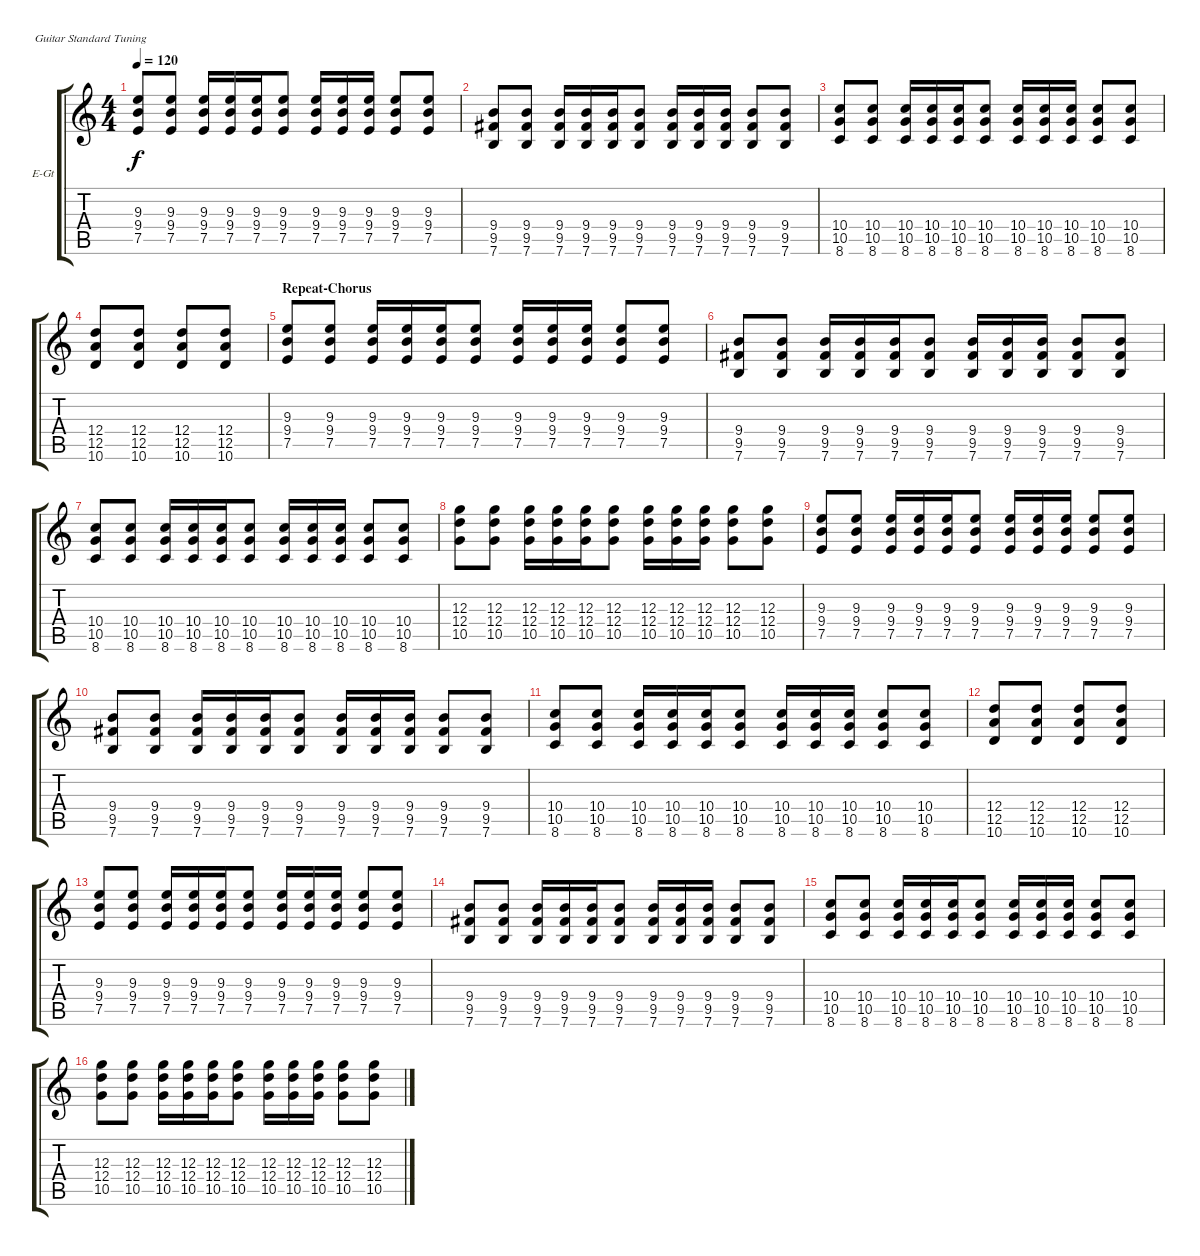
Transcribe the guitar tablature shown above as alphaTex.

\defaultSystemsLayout 4
\bracketExtendMode groupsimilarinstruments
\firstSystemTrackNameOrientation horizontal
\otherSystemsTrackNameOrientation horizontal
\track ("Rythm Gt" "E-Gt") {instrument electricguitarclean}
\staff {score tabs}
\tuning (E4 B3 G3 D3 A2 E2)
\ts (4 4)
\tempo 120
\clef g2
\ks c
(7.5 9.4 9.3).8{dy f} (7.5 9.4 9.3).8 (7.5 9.4 9.3).16 (7.5 9.4 9.3).16 (7.5 9.4 9.3).16 (7.5 9.4 9.3).8 (7.5 9.4 9.3).16 (7.5 9.4 9.3).16 (7.5 9.4 9.3).16 (7.5 9.4 9.3).8 (7.5 9.4 9.3).8 |
(7.6 9.5 9.4).8 (7.6 9.5 9.4).8 (7.6 9.5 9.4).16 (7.6 9.5 9.4).16 (7.6 9.5 9.4).16 (7.6 9.5 9.4).8 (7.6 9.5 9.4).16 (7.6 9.5 9.4).16 (7.6 9.5 9.4).16 (7.6 9.5 9.4).8 (7.6 9.5 9.4).8 |
(8.6 10.5 10.4).8 (8.6 10.5 10.4).8 (8.6 10.5 10.4).16 (8.6 10.5 10.4).16 (8.6 10.5 10.4).16 (8.6 10.5 10.4).8 (8.6 10.5 10.4).16 (8.6 10.5 10.4).16 (8.6 10.5 10.4).16 (8.6 10.5 10.4).8 (8.6 10.5 10.4).8 |
(12.4 10.6 12.5).8 (12.4 10.6 12.5).8 (12.4 10.6 12.5).8 (12.4 10.6 12.5).8 |
\section ("" "Repeat-Chorus")
(7.5 9.4 9.3).8 (7.5 9.4 9.3).8 (7.5 9.4 9.3).16 (7.5 9.4 9.3).16 (7.5 9.4 9.3).16 (7.5 9.4 9.3).8 (7.5 9.4 9.3).16 (7.5 9.4 9.3).16 (7.5 9.4 9.3).16 (7.5 9.4 9.3).8 (7.5 9.4 9.3).8 |
(7.6 9.5 9.4).8 (7.6 9.5 9.4).8 (7.6 9.5 9.4).16 (7.6 9.5 9.4).16 (7.6 9.5 9.4).16 (7.6 9.5 9.4).8 (7.6 9.5 9.4).16 (7.6 9.5 9.4).16 (7.6 9.5 9.4).16 (7.6 9.5 9.4).8 (7.6 9.5 9.4).8 |
(8.6 10.5 10.4).8 (8.6 10.5 10.4).8 (8.6 10.5 10.4).16 (8.6 10.5 10.4).16 (8.6 10.5 10.4).16 (8.6 10.5 10.4).8 (8.6 10.5 10.4).16 (8.6 10.5 10.4).16 (8.6 10.5 10.4).16 (8.6 10.5 10.4).8 (8.6 10.5 10.4).8 |
(10.5 12.4 12.3).8 (10.5 12.4 12.3).8 (10.5 12.4 12.3).16 (10.5 12.4 12.3).16 (10.5 12.4 12.3).16 (10.5 12.4 12.3).8 (10.5 12.4 12.3).16 (10.5 12.4 12.3).16 (10.5 12.4 12.3).16 (10.5 12.4 12.3).8 (10.5 12.4 12.3).8 |
(7.5 9.4 9.3).8 (7.5 9.4 9.3).8 (7.5 9.4 9.3).16 (7.5 9.4 9.3).16 (7.5 9.4 9.3).16 (7.5 9.4 9.3).8 (7.5 9.4 9.3).16 (7.5 9.4 9.3).16 (7.5 9.4 9.3).16 (7.5 9.4 9.3).8 (7.5 9.4 9.3).8 |
(7.6 9.5 9.4).8 (7.6 9.5 9.4).8 (7.6 9.5 9.4).16 (7.6 9.5 9.4).16 (7.6 9.5 9.4).16 (7.6 9.5 9.4).8 (7.6 9.5 9.4).16 (7.6 9.5 9.4).16 (7.6 9.5 9.4).16 (7.6 9.5 9.4).8 (7.6 9.5 9.4).8 |
(8.6 10.5 10.4).8 (8.6 10.5 10.4).8 (8.6 10.5 10.4).16 (8.6 10.5 10.4).16 (8.6 10.5 10.4).16 (8.6 10.5 10.4).8 (8.6 10.5 10.4).16 (8.6 10.5 10.4).16 (8.6 10.5 10.4).16 (8.6 10.5 10.4).8 (8.6 10.5 10.4).8 |
(12.4 10.6 12.5).8 (12.4 10.6 12.5).8 (12.4 10.6 12.5).8 (12.4 10.6 12.5).8 |
(7.5 9.4 9.3).8 (7.5 9.4 9.3).8 (7.5 9.4 9.3).16 (7.5 9.4 9.3).16 (7.5 9.4 9.3).16 (7.5 9.4 9.3).8 (7.5 9.4 9.3).16 (7.5 9.4 9.3).16 (7.5 9.4 9.3).16 (7.5 9.4 9.3).8 (7.5 9.4 9.3).8 |
(7.6 9.5 9.4).8 (7.6 9.5 9.4).8 (7.6 9.5 9.4).16 (7.6 9.5 9.4).16 (7.6 9.5 9.4).16 (7.6 9.5 9.4).8 (7.6 9.5 9.4).16 (7.6 9.5 9.4).16 (7.6 9.5 9.4).16 (7.6 9.5 9.4).8 (7.6 9.5 9.4).8 |
(8.6 10.5 10.4).8 (8.6 10.5 10.4).8 (8.6 10.5 10.4).16 (8.6 10.5 10.4).16 (8.6 10.5 10.4).16 (8.6 10.5 10.4).8 (8.6 10.5 10.4).16 (8.6 10.5 10.4).16 (8.6 10.5 10.4).16 (8.6 10.5 10.4).8 (8.6 10.5 10.4).8 |
(10.5 12.4 12.3).8 (10.5 12.4 12.3).8 (10.5 12.4 12.3).16 (10.5 12.4 12.3).16 (10.5 12.4 12.3).16 (10.5 12.4 12.3).8 (10.5 12.4 12.3).16 (10.5 12.4 12.3).16 (10.5 12.4 12.3).16 (10.5 12.4 12.3).8 (10.5 12.4 12.3).8
